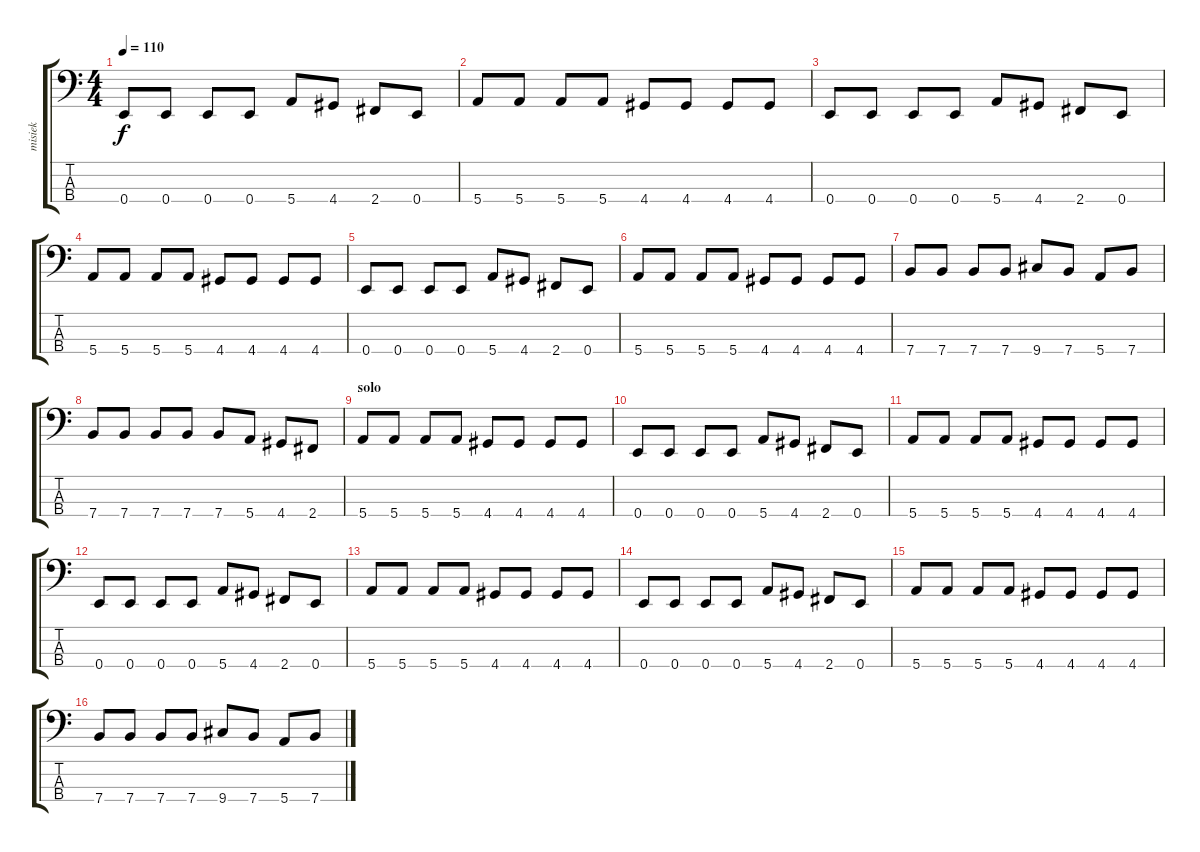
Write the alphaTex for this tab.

\track ("misiek" "misiek") {instrument electricbasspick}
\staff {score tabs}
\tuning (G2 D2 A1 E1) {hide}
\ts (4 4)
\tempo 110
\clef f4
\ks c
0.4.8{dy f} 0.4.8 0.4.8 0.4.8 5.4.8 4.4.8 2.4.8 0.4.8 |
5.4.8 5.4.8 5.4.8 5.4.8 4.4.8 4.4.8 4.4.8 4.4.8 |
0.4.8 0.4.8 0.4.8 0.4.8 5.4.8 4.4.8 2.4.8 0.4.8 |
5.4.8 5.4.8 5.4.8 5.4.8 4.4.8 4.4.8 4.4.8 4.4.8 |
0.4.8 0.4.8 0.4.8 0.4.8 5.4.8 4.4.8 2.4.8 0.4.8 |
5.4.8 5.4.8 5.4.8 5.4.8 4.4.8 4.4.8 4.4.8 4.4.8 |
7.4.8 7.4.8 7.4.8 7.4.8 9.4.8 7.4.8 5.4.8 7.4.8 |
7.4.8 7.4.8 7.4.8 7.4.8 7.4.8 5.4.8 4.4.8 2.4.8 |
\section ("" "solo")
5.4.8 5.4.8 5.4.8 5.4.8 4.4.8 4.4.8 4.4.8 4.4.8 |
0.4.8 0.4.8 0.4.8 0.4.8 5.4.8 4.4.8 2.4.8 0.4.8 |
5.4.8 5.4.8 5.4.8 5.4.8 4.4.8 4.4.8 4.4.8 4.4.8 |
0.4.8 0.4.8 0.4.8 0.4.8 5.4.8 4.4.8 2.4.8 0.4.8 |
5.4.8 5.4.8 5.4.8 5.4.8 4.4.8 4.4.8 4.4.8 4.4.8 |
0.4.8 0.4.8 0.4.8 0.4.8 5.4.8 4.4.8 2.4.8 0.4.8 |
5.4.8 5.4.8 5.4.8 5.4.8 4.4.8 4.4.8 4.4.8 4.4.8 |
7.4.8 7.4.8 7.4.8 7.4.8 9.4.8 7.4.8 5.4.8 7.4.8
